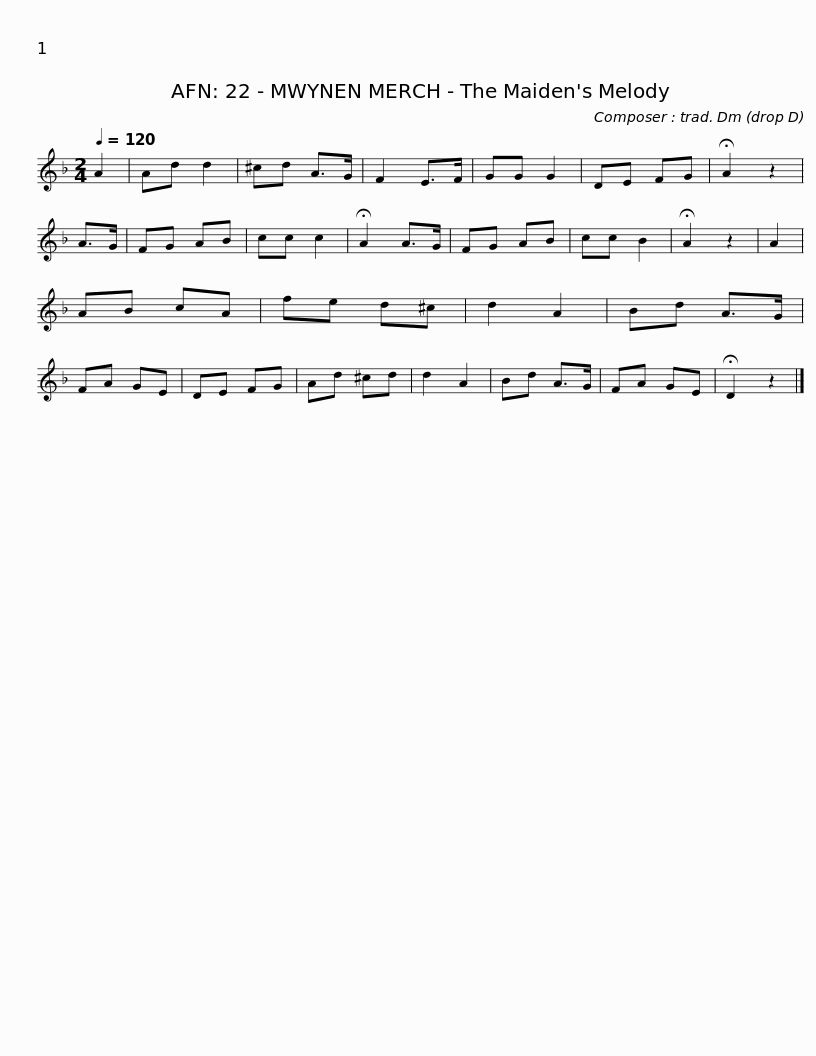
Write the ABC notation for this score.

X:1
L:1/8
Q:1/4=120
M:2/4
I:linebreak $
K:Dmin
V:1 treble
V:1
 A2 | Ad d2 | ^cd A>G | F2 E>F | GG G2 | %5
 DE FG | !fermata!A2 z2 | A>G | FG AB | cc c2 | %10
 !fermata!A2 A>G | FG AB | cc B2 |$ !fermata!A2 z2 | A2 | %15
 AB cA | fe d^c | d2 A2 | Bd A>G | FA GE | %20
 DE FG | Ad ^cd | d2 A2 | Bd A>G | FA GE |$ %25
 !fermata!D2 z2 |] %26
